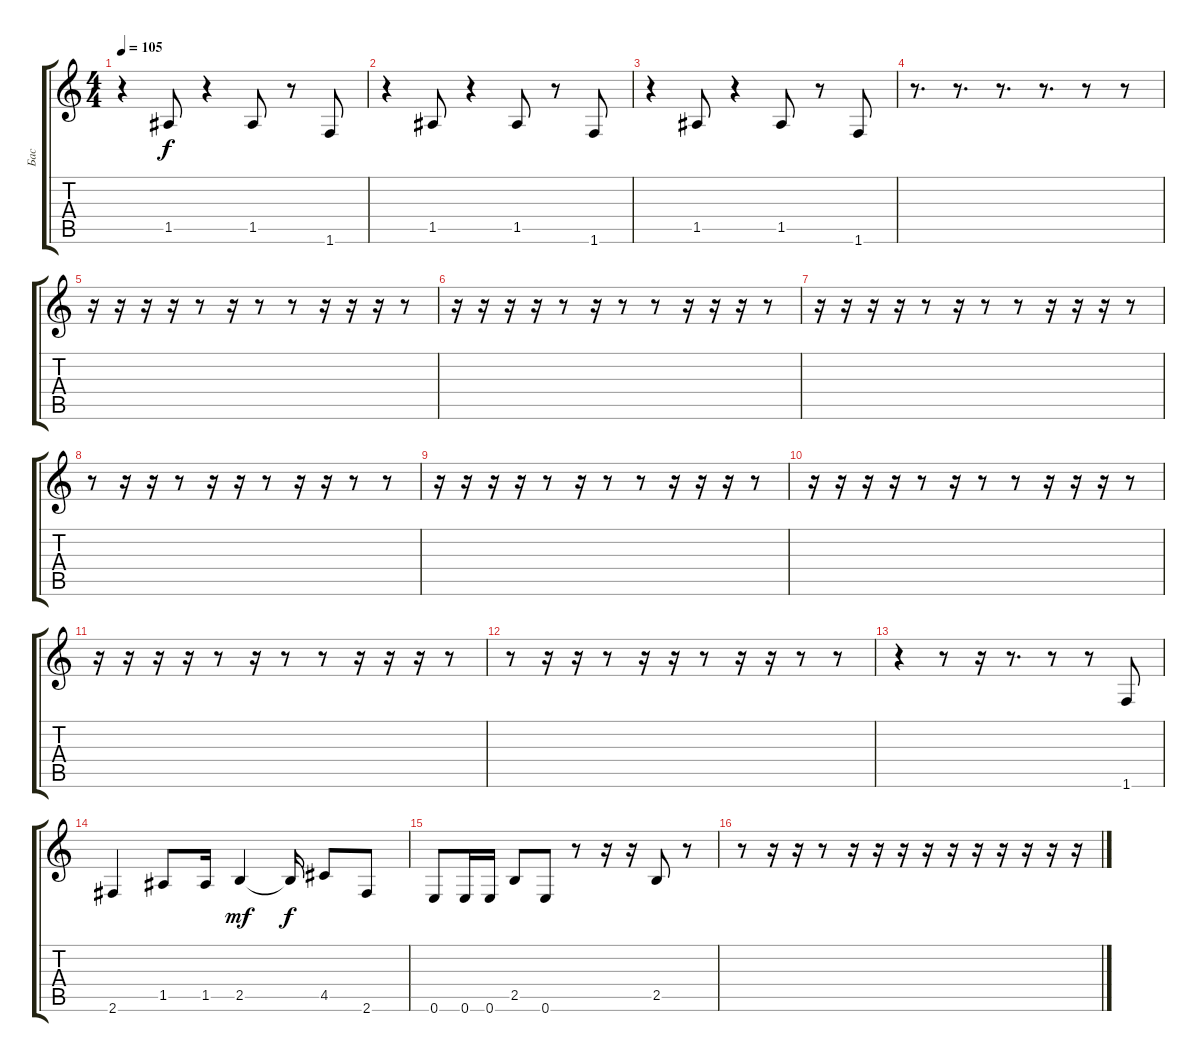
\track ("Бас" "Бас") {instrument electricbassfinger}
\staff {score tabs}
\tuning (E4 B3 G3 D3 A2 E2) {hide}
\ts (4 4)
\tempo 105
\clef g2
\ks c
r.4{dy f} 1.5.8 r.4 1.5.8 r.8 1.6.8 |
r.4 1.5.8 r.4 1.5.8 r.8 1.6.8 |
r.4 1.5.8 r.4 1.5.8 r.8 1.6.8 |
r.8{d} r.8{d} r.8{d} r.8{d} r.8 r.8 |
r.16 r.16 r.16 r.16 r.8 r.16 r.8 r.8 r.16 r.16 r.16 r.8 |
r.16 r.16 r.16 r.16 r.8 r.16 r.8 r.8 r.16 r.16 r.16 r.8 |
r.16 r.16 r.16 r.16 r.8 r.16 r.8 r.8 r.16 r.16 r.16 r.8 |
r.8 r.16 r.16 r.8 r.16 r.16 r.8 r.16 r.16 r.8 r.8 |
r.16 r.16 r.16 r.16 r.8 r.16 r.8 r.8 r.16 r.16 r.16 r.8 |
r.16 r.16 r.16 r.16 r.8 r.16 r.8 r.8 r.16 r.16 r.16 r.8 |
r.16 r.16 r.16 r.16 r.8 r.16 r.8 r.8 r.16 r.16 r.16 r.8 |
r.8 r.16 r.16 r.8 r.16 r.16 r.8 r.16 r.16 r.8 r.8 |
r.4 r.8 r.16 r.8{d} r.8 r.8 1.6.8 |
2.6.4 1.5.8 1.5.16 2.5.4{dy mf} 2.5{t}.16{dy f} 4.5.8 2.6.8 |
0.6.8 0.6.16 0.6.16 2.5.8 0.6.8 r.8 r.16 r.16 2.5.8 r.8 |
r.8 r.16 r.16 r.8 r.16 r.16 r.16 r.16 r.16 r.16 r.16 r.16 r.16 r.16
